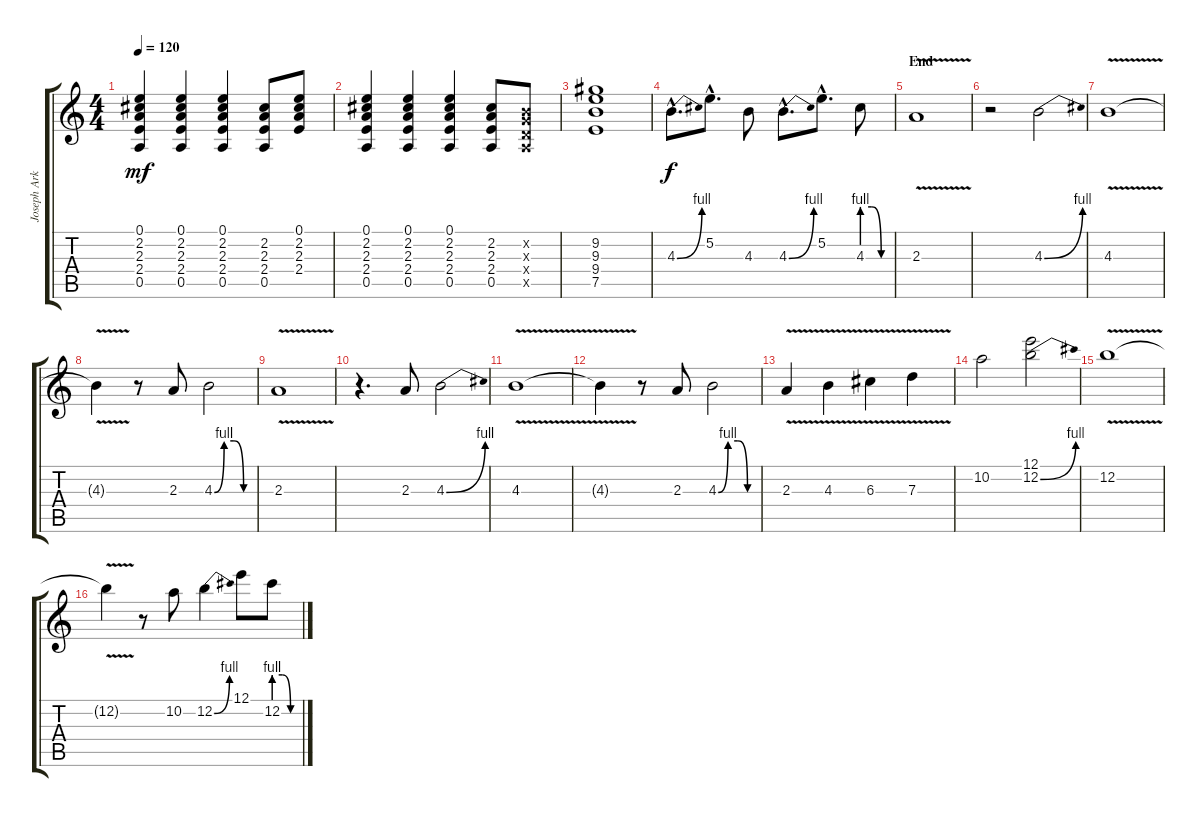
\track ("Joseph Arkansas" "Joseph Ark") {instrument acousticguitarsteel}
\staff {score tabs}
\tuning (E4 B3 G3 D3 A2 E2) {hide}
\ts (4 4)
\tempo 120
\clef g2
\ks c
(0.1 2.2 2.3 2.4 0.5).4{dy mf} (0.1 2.2 2.3 2.4 0.5).4 (0.1 2.2 2.3 2.4 0.5).4 (2.2 2.3 2.4 0.5).8 (0.1 2.2 2.3 2.4).8 |
(0.1 2.2 2.3 2.4 0.5).4 (0.1 2.2 2.3 2.4 0.5).4 (0.1 2.2 2.3 2.4 0.5).4 (2.2 2.3 2.4 0.5).8 (0.2{x} 0.3{x} 0.4{x} 0.5{x}).8 |
(9.2 9.3 9.4 7.5).1 |
4.3{be (bend 0 0 60 4) hac}.8{d dy f} 5.2{hac}.8{d} 4.3.8 4.3{be (bend 0 0 60 4) hac}.8{d} 5.2{hac}.8{d} 4.3{be (custom 0 4 20 4 40 0 60 0)}.8 |
\section ("" "End")
2.3{v}.1 |
r.2 4.3{be (bend 0 0 60 4)}.2 |
4.3{v}.1 |
4.3{t}.4 r.8 2.3.8 4.3{be (custom 0 0 15 4 30 4 45 0 60 0)}.2 |
2.3{v}.1 |
r.4{d} 2.3.8 4.3{be (bend 0 0 60 4)}.2 |
4.3{v}.1 |
4.3{t}.4 r.8 2.3.8 4.3{be (custom 0 0 15 4 30 4 45 0 60 0)}.2 |
2.3{v}.4 4.3{v}.4 6.3{v}.4 7.3{v}.4 |
10.2.2 (12.1 12.2{be (bend 0 0 60 4)}).2 |
12.2{v}.1 |
12.2{t}.4 r.8 10.2.8 12.2{be (bend 0 0 60 4)}.4 12.1.8 12.2{be (custom 0 4 20 4 40 0 60 0)}.8
